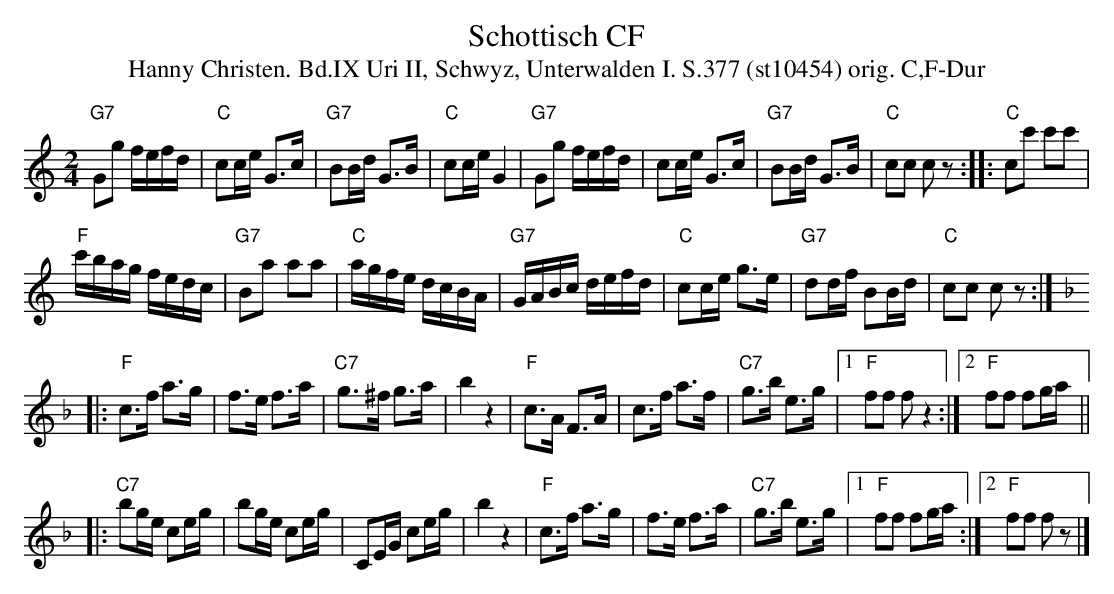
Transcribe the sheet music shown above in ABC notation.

X:1
T: Schottisch CF
T:Hanny Christen. Bd.IX Uri II, Schwyz, Unterwalden I. S.377 (st10454) orig. C,F-Dur
M:2/4
L:1/16
K:C
"G7"G2g2 fefd | "C"c2ce G3c | "G7"B2Bd G3B | "C"c2ce G4 | "G7"G2g2 fefd | c2ce G3c | "G7"B2Bd G3B | "C"c2c2 c2 z2 :: "C"c2c'2 c'2c'2 |
"F"c'bag fedc | "G7"B2a2 a2a2 | "C"agfe dcBA | "G7"GABc defd |  "C"c2ce g3e | "G7"d2df B2Bd | "C"c2c2 c2 z2 :|  [K:F] [L:1/8]
|: "F"c>f a>g | f>e f>a | "C7"g>^f g>a | b2 z2 | "F"c>A F>A | c>f a>f | "C7"g>b e>g |1 "F"ff f z2 :|2 "F"ff fg/a/ ||
|: "C7"bg/e/ ce/g/ | bg/e/ ce/g/ | CE/G/ ce/g/ | b2 z2 | "F"c>f a>g | f>e f>a | "C7"g>b e>g |1 "F"ff fg/a/ :|2 "F"ff f z |]
